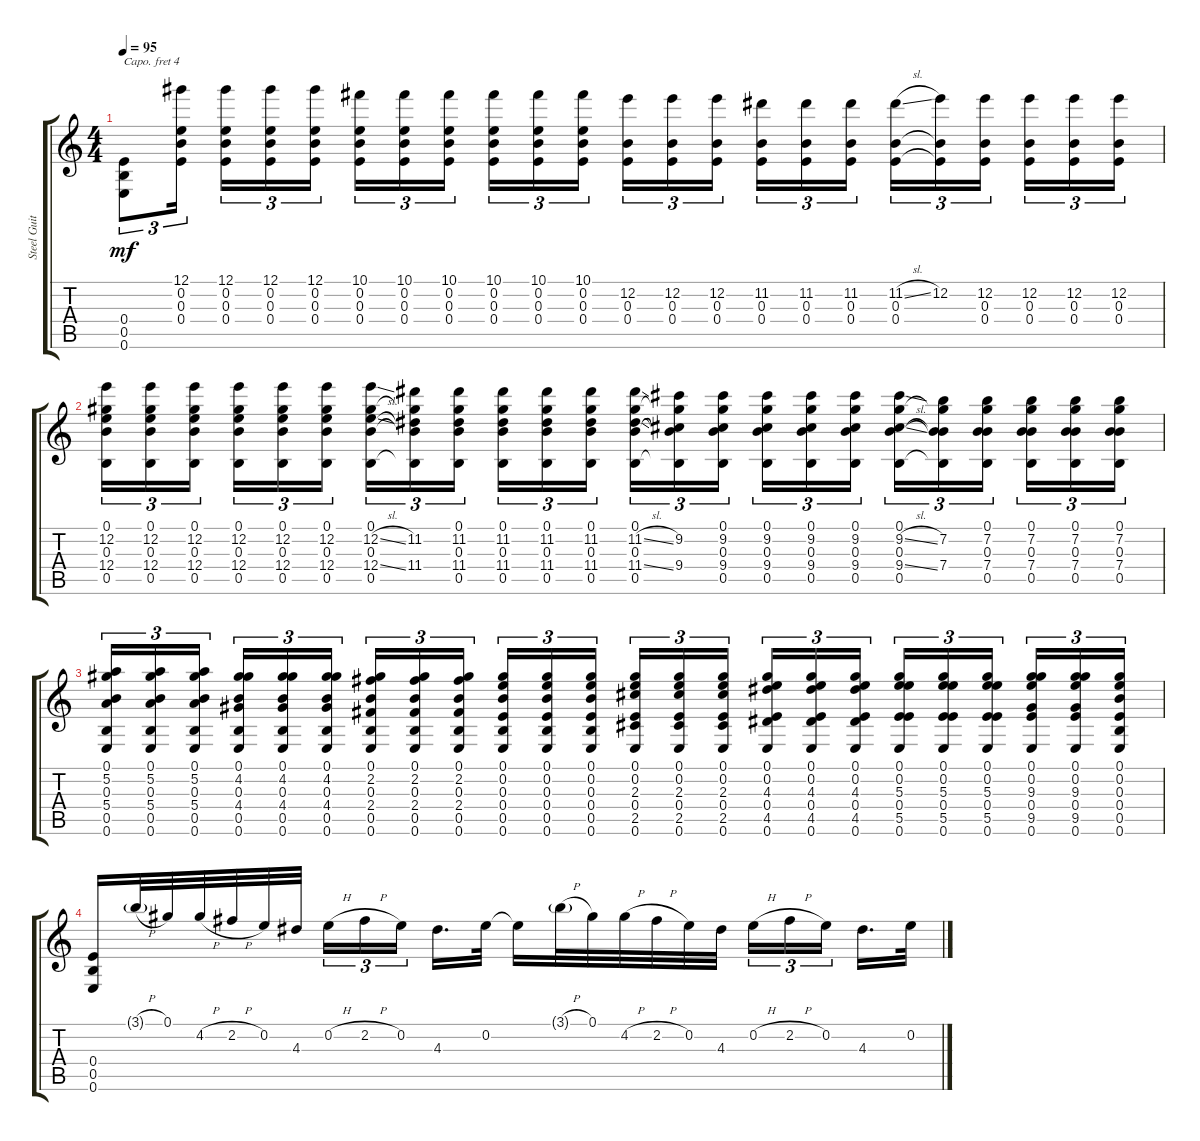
\track ("Steel Guitar" "Steel Guit") {instrument acousticguitarsteel}
\staff {score tabs}
\capo 4
\tuning (E4 C4 G3 C3 G2 C2) {hide}
\ts (4 4)
\tempo 95
\clef g2
\ks c
(0.4 0.5 0.6).8{tu (3 2) dy mf} (12.1 0.2 0.3 0.4).16{tu (3 2) beam splitsecondary} (12.1 0.2 0.3 0.4).16{tu (3 2)} (12.1 0.2 0.3 0.4).16{tu (3 2)} (12.1 0.2 0.3 0.4).16{tu (3 2)} (10.1 0.2 0.3 0.4).16{tu (3 2)} (10.1 0.2 0.3 0.4).16{tu (3 2)} (10.1 0.2 0.3 0.4).16{tu (3 2) beam splitsecondary} (10.1 0.2 0.3 0.4).16{tu (3 2)} (10.1 0.2 0.3 0.4).16{tu (3 2)} (10.1 0.2 0.3 0.4).16{tu (3 2)} (12.2 0.3 0.4).16{tu (3 2)} (12.2 0.3 0.4).16{tu (3 2)} (12.2 0.3 0.4).16{tu (3 2) beam splitsecondary} (11.2 0.3 0.4).16{tu (3 2)} (11.2 0.3 0.4).16{tu (3 2)} (11.2 0.3 0.4).16{tu (3 2)} (11.2{sl} 0.3 0.4).16{tu (3 2)} (12.2 0.3{t} 0.4{t}).16{tu (3 2)} (12.2 0.3 0.4).16{tu (3 2) beam splitsecondary} (12.2 0.3 0.4).16{tu (3 2)} (12.2 0.3 0.4).16{tu (3 2)} (12.2 0.3 0.4).16{tu (3 2)} |
(0.1 12.2 0.3 12.4 0.5).16{tu (3 2)} (0.1 12.2 0.3 12.4 0.5).16{tu (3 2)} (0.1 12.2 0.3 12.4 0.5).16{tu (3 2) beam splitsecondary} (0.1 12.2 0.3 12.4 0.5).16{tu (3 2)} (0.1 12.2 0.3 12.4 0.5).16{tu (3 2)} (0.1 12.2 0.3 12.4 0.5).16{tu (3 2)} (0.1 12.2{sl} 0.3 12.4{sl} 0.5).16{tu (3 2)} (0.1{t} 11.2 0.3{t} 11.4 0.5{t}).16{tu (3 2)} (0.1 11.2 0.3 11.4 0.5).16{tu (3 2) beam splitsecondary} (0.1 11.2 0.3 11.4 0.5).16{tu (3 2)} (0.1 11.2 0.3 11.4 0.5).16{tu (3 2)} (0.1 11.2 0.3 11.4 0.5).16{tu (3 2)} (0.1 11.2{sl} 0.3 11.4{sl} 0.5).16{tu (3 2)} (0.1{t} 9.2 0.3{t} 9.4 0.5{t}).16{tu (3 2)} (0.1 9.2 0.3 9.4 0.5).16{tu (3 2) beam splitsecondary} (0.1 9.2 0.3 9.4 0.5).16{tu (3 2)} (0.1 9.2 0.3 9.4 0.5).16{tu (3 2)} (0.1 9.2 0.3 9.4 0.5).16{tu (3 2)} (0.1 9.2{sl} 0.3 9.4{sl} 0.5).16{tu (3 2)} (0.1{t} 7.2 0.3{t} 7.4 0.5{t}).16{tu (3 2)} (0.1 7.2 0.3 7.4 0.5).16{tu (3 2) beam splitsecondary} (0.1 7.2 0.3 7.4 0.5).16{tu (3 2)} (0.1 7.2 0.3 7.4 0.5).16{tu (3 2)} (0.1 7.2 0.3 7.4 0.5).16{tu (3 2)} |
(0.1 5.2 0.3 5.4 0.5 0.6).16{tu (3 2)} (0.1 5.2 0.3 5.4 0.5 0.6).16{tu (3 2)} (0.1 5.2 0.3 5.4 0.5 0.6).16{tu (3 2) beam splitsecondary} (0.1 4.2 0.3 4.4 0.5 0.6).16{tu (3 2)} (0.1 4.2 0.3 4.4 0.5 0.6).16{tu (3 2)} (0.1 4.2 0.3 4.4 0.5 0.6).16{tu (3 2)} (0.1 2.2 0.3 2.4 0.5 0.6).16{tu (3 2)} (0.1 2.2 0.3 2.4 0.5 0.6).16{tu (3 2)} (0.1 2.2 0.3 2.4 0.5 0.6).16{tu (3 2) beam splitsecondary} (0.1 0.2 0.3 0.4 0.5 0.6).16{tu (3 2)} (0.1 0.2 0.3 0.4 0.5 0.6).16{tu (3 2)} (0.1 0.2 0.3 0.4 0.5 0.6).16{tu (3 2)} (0.1 0.2 2.3 0.4 2.5 0.6).16{tu (3 2)} (0.1 0.2 2.3 0.4 2.5 0.6).16{tu (3 2)} (0.1 0.2 2.3 0.4 2.5 0.6).16{tu (3 2) beam splitsecondary} (0.1 0.2 4.3 0.4 4.5 0.6).16{tu (3 2)} (0.1 0.2 4.3 0.4 4.5 0.6).16{tu (3 2)} (0.1 0.2 4.3 0.4 4.5 0.6).16{tu (3 2)} (0.1 0.2 5.3 0.4 5.5 0.6).16{tu (3 2)} (0.1 0.2 5.3 0.4 5.5 0.6).16{tu (3 2)} (0.1 0.2 5.3 0.4 5.5 0.6).16{tu (3 2) beam splitsecondary} (0.1 0.2 9.3 0.4 9.5 0.6).16{tu (3 2)} (0.1 0.2 9.3 0.4 9.5 0.6).16{tu (3 2)} (0.1 0.2 0.3 0.4 0.5 0.6).16{tu (3 2)} |
(0.4 0.5 0.6).16 3.1{h g}.32 0.1.32 4.2{h}.32 2.2{h}.32 0.2.32 4.3.32 0.2{h}.16{tu (3 2)} 2.2{h}.16{tu (3 2)} 0.2.16{tu (3 2) beam splitsecondary} 4.3.16{d} 0.2.32 0.2{t}.16 3.1{h g}.32 0.1.32 4.2{h}.32 2.2{h}.32 0.2.32 4.3.32 0.2{h}.16{tu (3 2)} 2.2{h}.16{tu (3 2)} 0.2.16{tu (3 2) beam splitsecondary} 4.3.16{d} 0.2.32
